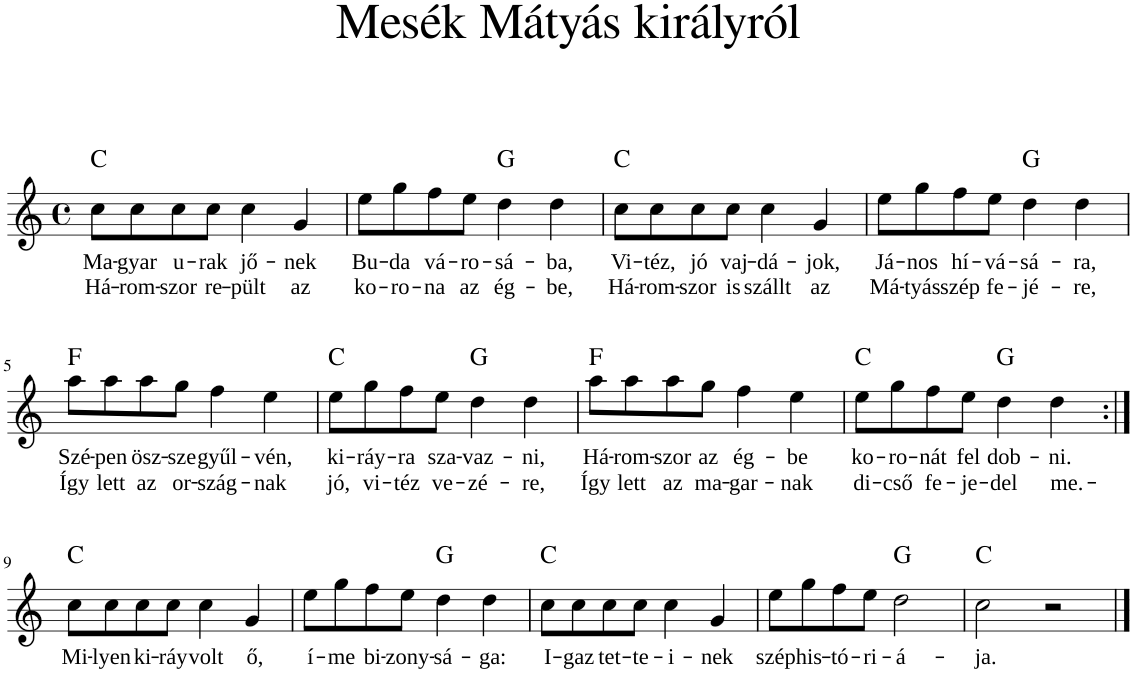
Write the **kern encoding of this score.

**kern	**text	**text	**harte
*part1	*part1	*part1	*part1
*staff1	*staff1	*staff1	*
*I"Piano	*	*	*
*I'Pno	*	*	*
*clefG2	*	*	*
*k[]	*	*	*
*M4/4	*	*	*
*met(c)	*	*	*
=1	=1	=1	=1
!	!LO:LY:b	!LO:LY:b	!LO:H:kt=N.C.
8cc\L	Ma-	Há-	N
!	!LO:LY:b	!LO:LY:b	!
8cc\	-gyar	-rom-	.
!	!LO:LY:b	!LO:LY:b	!
8cc\	u-	-szor	.
!	!LO:LY:b	!LO:LY:b	!
8cc\J	-rak	re-	.
!	!LO:LY:b	!LO:LY:b	!
4cc\	jő-	-pült	.
!	!LO:LY:b	!LO:LY:b	!
4g/	-nek	az	.
=2	=2	=2	=2
!	!LO:LY:b	!LO:LY:b	!
8ee\L	Bu-	ko-	.
!	!LO:LY:b	!LO:LY:b	!
8gg\	-da	-ro-	.
!	!LO:LY:b	!LO:LY:b	!
8ff\	vá-	-na	.
!	!LO:LY:b	!LO:LY:b	!
8ee\J	-ro-	az	.
!	!LO:LY:b	!LO:LY:b	!LO:H:kt=N.C.
4dd\	-sá-	ég-	N
!	!LO:LY:b	!LO:LY:b	!
4dd\	-ba,	-be,	.
=3	=3	=3	=3
!	!LO:LY:b	!LO:LY:b	!LO:H:kt=N.C.
8cc\L	Vi-	Há-	N
!	!LO:LY:b	!LO:LY:b	!
8cc\	-téz,	-rom-	.
!	!LO:LY:b	!LO:LY:b	!
8cc\	jó	-szor	.
!	!LO:LY:b	!LO:LY:b	!
8cc\J	vaj-	is	.
!	!LO:LY:b	!LO:LY:b	!
4cc\	-dá-	szállt	.
!	!LO:LY:b	!LO:LY:b	!
4g/	-jok,	az	.
=4	=4	=4	=4
!	!LO:LY:b	!LO:LY:b	!
8ee\L	Já-	Má-	.
!	!LO:LY:b	!LO:LY:b	!
8gg\	-nos	-tyás	.
!	!LO:LY:b	!LO:LY:b	!
8ff\	hí-	szép	.
!	!LO:LY:b	!LO:LY:b	!
8ee\J	-vá-	fe-	.
!	!LO:LY:b	!LO:LY:b	!LO:H:kt=N.C.
4dd\	-sá-	-jé-	N
!	!LO:LY:b	!LO:LY:b	!
4dd\	-ra,	-re,	.
!!LO:LB:g=z
=5	=5	=5	=5
!	!LO:LY:b	!LO:LY:b	!LO:H:kt=N.C.
8aa\L	Szé-	Így	N
!	!LO:LY:b	!LO:LY:b	!
8aa\	-pen	lett	.
!	!LO:LY:b	!LO:LY:b	!
8aa\	ösz-	az	.
!	!LO:LY:b	!LO:LY:b	!
8gg\J	-sze	or-	.
!	!LO:LY:b	!LO:LY:b	!
4ff\	gyűl-	-szág-	.
!	!LO:LY:b	!LO:LY:b	!
4ee\	-vén,	-nak	.
=6	=6	=6	=6
!	!LO:LY:b	!LO:LY:b	!LO:H:kt=N.C.
8ee\L	ki-	jó,	N
!	!LO:LY:b	!LO:LY:b	!
8gg\	-ráy-	vi-	.
!	!LO:LY:b	!LO:LY:b	!
8ff\	-ra	-téz	.
!	!LO:LY:b	!LO:LY:b	!
8ee\J	sza-	ve-	.
!	!LO:LY:b	!LO:LY:b	!LO:H:kt=N.C.
4dd\	-vaz-	-zé-	N
!	!LO:LY:b	!LO:LY:b	!
4dd\	-ni,	-re,	.
=7	=7	=7	=7
!	!LO:LY:b	!LO:LY:b	!LO:H:kt=N.C.
8aa\L	Há-	Így	N
!	!LO:LY:b	!LO:LY:b	!
8aa\	-rom-	lett	.
!	!LO:LY:b	!LO:LY:b	!
8aa\	-szor	az	.
!	!LO:LY:b	!LO:LY:b	!
8gg\J	az	ma-	.
!	!LO:LY:b	!LO:LY:b	!
4ff\	ég-	-gar-	.
!	!LO:LY:b	!LO:LY:b	!
4ee\	-be	-nak	.
=8	=8	=8	=8
!	!LO:LY:b	!LO:LY:b	!LO:H:kt=N.C.
8ee\L	ko-	di-	N
!	!LO:LY:b	!LO:LY:b	!
8gg\	-ro-	-cső	.
!	!LO:LY:b	!LO:LY:b	!
8ff\	-nát	fe-	.
!	!LO:LY:b	!LO:LY:b	!
8ee\J	fel	-je-	.
!	!LO:LY:b	!LO:LY:b	!LO:H:kt=N.C.
4dd\	dob-	-del	N
!	!LO:LY:b	!LO:LY:b	!
4dd\	-ni.	me.-	.
!!LO:LB:g=z
=9:|!	=9:|!	=9:|!	=9:|!
!	!LO:LY:b	!	!LO:H:kt=N.C.
8cc\L	Mi-	.	N
!	!LO:LY:b	!	!
8cc\	-lyen	.	.
!	!LO:LY:b	!	!
8cc\	ki-	.	.
!	!LO:LY:b	!	!
8cc\J	-ráy	.	.
!	!LO:LY:b	!	!
4cc\	volt	.	.
!	!LO:LY:b	!	!
4g/	ő,	.	.
=10	=10	=10	=10
!	!LO:LY:b	!	!
8ee\L	í-	.	.
!	!LO:LY:b	!	!
8gg\	-me	.	.
!	!LO:LY:b	!	!
8ff\	bi-	.	.
!	!LO:LY:b	!	!
8ee\J	-zony-	.	.
!	!LO:LY:b	!	!LO:H:kt=N.C.
4dd\	-sá-	.	N
!	!LO:LY:b	!	!
4dd\	-ga:	.	.
=11	=11	=11	=11
!	!LO:LY:b	!	!LO:H:kt=N.C.
8cc\L	I-	.	N
!	!LO:LY:b	!	!
8cc\	-gaz	.	.
!	!LO:LY:b	!	!
8cc\	tet-	.	.
!	!LO:LY:b	!	!
8cc\J	-te-	.	.
!	!LO:LY:b	!	!
4cc\	-i-	.	.
!	!LO:LY:b	!	!
4g/	-nek	.	.
=12	=12	=12	=12
!	!LO:LY:b	!	!
8ee\L	szép	.	.
!	!LO:LY:b	!	!
8gg\	his-	.	.
!	!LO:LY:b	!	!
8ff\	-tó-	.	.
!	!LO:LY:b	!	!
8ee\J	-ri-	.	.
!	!LO:LY:b	!	!LO:H:kt=N.C.
2dd\	-á-	.	N
=13	=13	=13	=13
!	!LO:LY:b	!	!LO:H:kt=N.C.
2cc\	-ja.	.	N
2r	.	.	.
==	==	==	==
*-	*-	*-	*-
